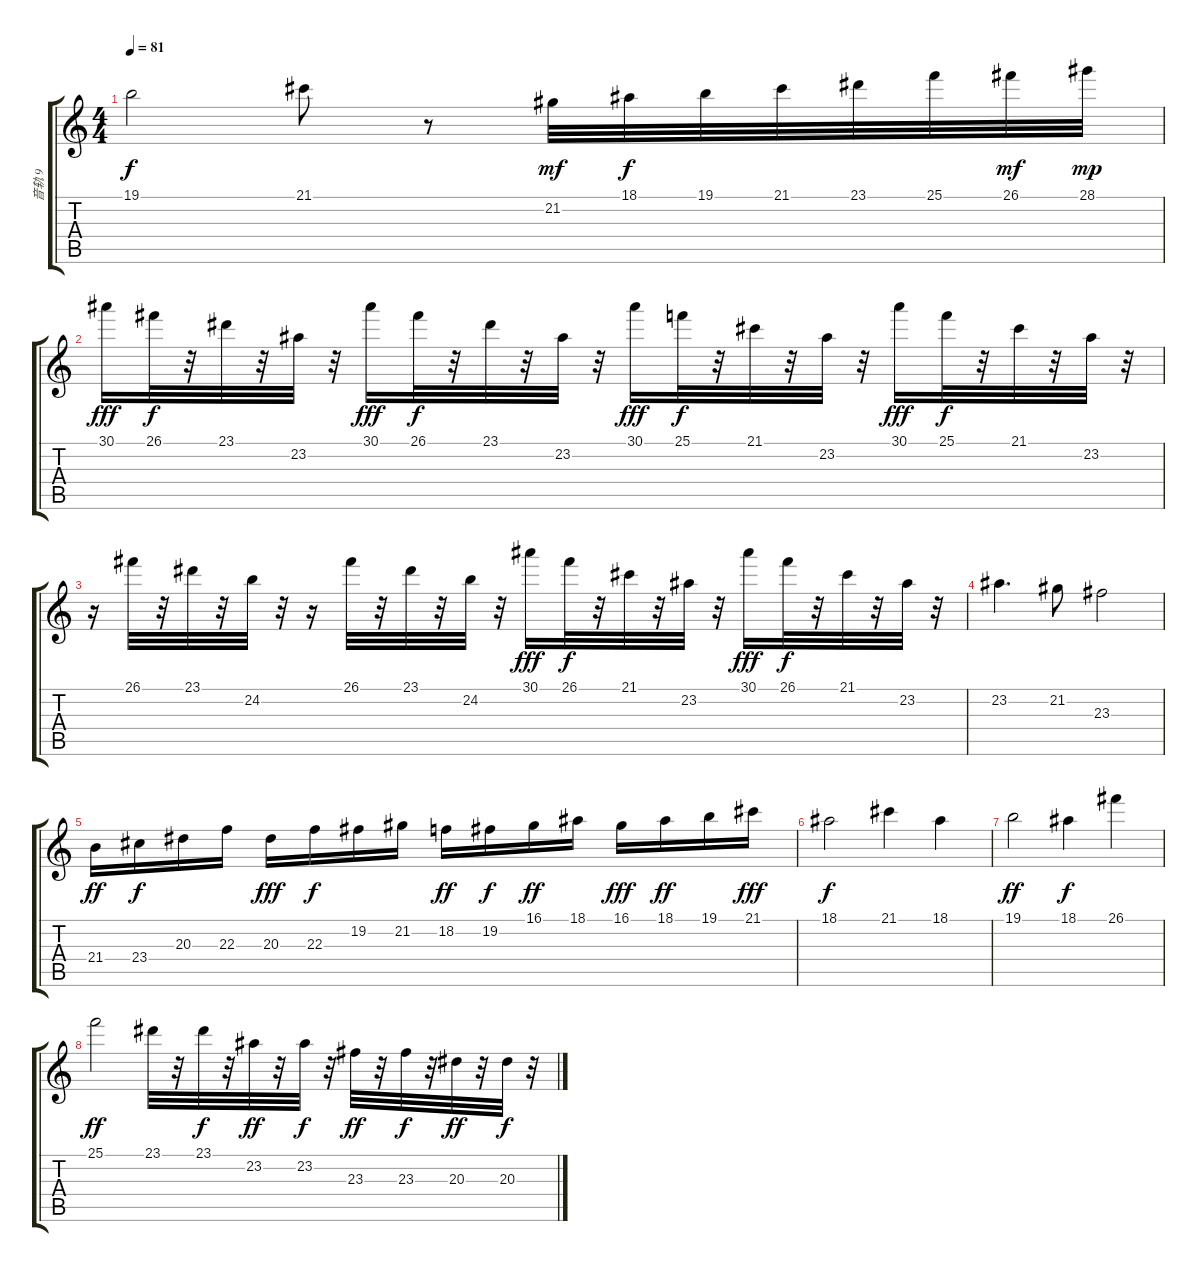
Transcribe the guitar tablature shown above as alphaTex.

\track ("音轨 9" "音轨 9") {instrument stringensemble1}
\staff {score tabs}
\tuning (E4 B3 G3 D3 A2 E2) {hide}
\ts (4 4)
\tempo 81
\clef g2
\ks c
19.1.2{dy f} 21.1.8 r.8 21.2.32{dy mf} 18.1.32{dy f} 19.1.32 21.1.32 23.1.32 25.1.32 26.1.32{dy mf} 28.1.32{dy mp} |
30.1.16{dy fff} 26.1.32{dy f} r.32 23.1.32 r.32 23.2.32 r.32 30.1.16{dy fff} 26.1.32{dy f} r.32 23.1.32 r.32 23.2.32 r.32 30.1.16{dy fff} 25.1.32{dy f} r.32 21.1.32 r.32 23.2.32 r.32 30.1.16{dy fff} 25.1.32{dy f} r.32 21.1.32 r.32 23.2.32 r.32 |
r.16 26.1.32 r.32 23.1.32 r.32 24.2.32 r.32 r.16 26.1.32 r.32 23.1.32 r.32 24.2.32 r.32 30.1.16{dy fff} 26.1.32{dy f} r.32 21.1.32 r.32 23.2.32 r.32 30.1.16{dy fff} 26.1.32{dy f} r.32 21.1.32 r.32 23.2.32 r.32 |
23.2.4{d} 21.2.8 23.3.2 |
21.4.16{dy ff} 23.4.16{dy f} 20.3.16 22.3.16 20.3.16{dy fff} 22.3.16{dy f} 19.2.16 21.2.16 18.2.16{dy ff} 19.2.16{dy f} 16.1.16{dy ff} 18.1.16 16.1.16{dy fff} 18.1.16{dy ff} 19.1.16 21.1.16{dy fff} |
18.1.2{dy f} 21.1.4 18.1.4 |
19.1.2{dy ff} 18.1.4{dy f} 26.1.4 |
25.1.2{dy ff} 23.1.32 r.32 23.1.32{dy f} r.32 23.2.32{dy ff} r.32 23.2.32{dy f} r.32 23.3.32{dy ff} r.32 23.3.32{dy f} r.32 20.3.32{dy ff} r.32 20.3.32{dy f} r.32
